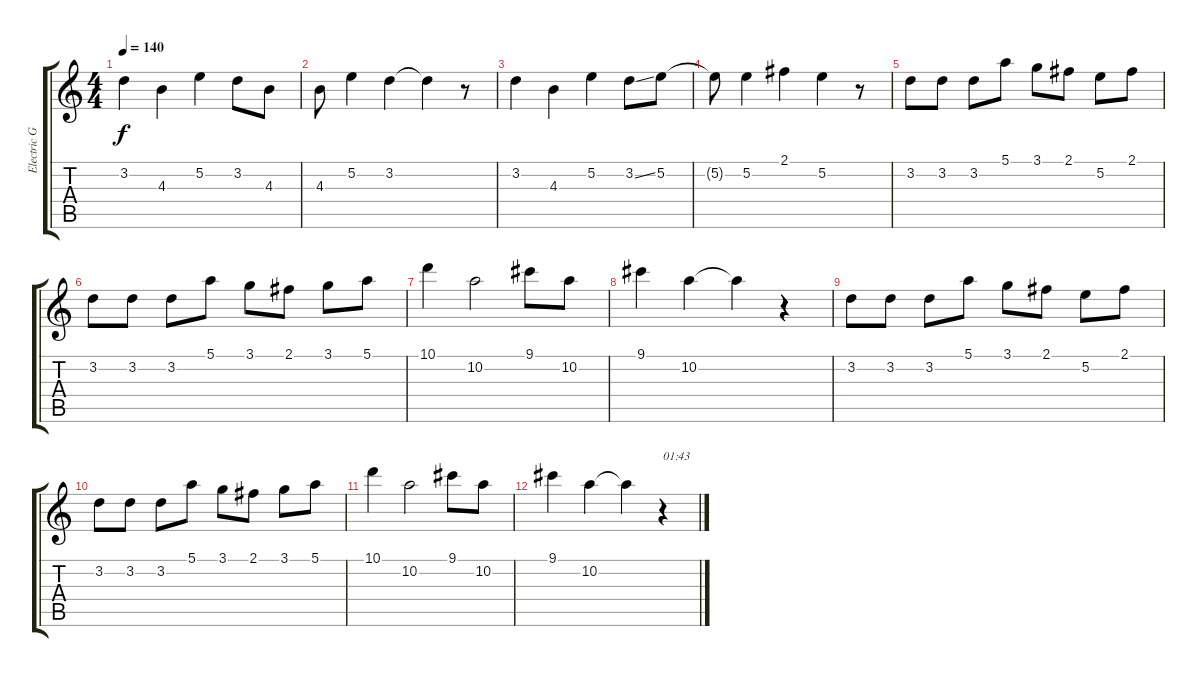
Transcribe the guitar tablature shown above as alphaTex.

\track ("Electric GT" "Electric G") {instrument electricguitarclean}
\staff {score tabs}
\tuning (E4 B3 G3 D3 A2 E2) {hide}
\ts (4 4)
\tempo 140
\clef g2
\ks c
3.2.4{dy f} 4.3.4 5.2.4 3.2.8 4.3.8 |
4.3.8 5.2.4 3.2.4 3.2{t}.4 r.8 |
3.2.4 4.3.4 5.2.4 3.2{ss}.8 5.2.8 |
5.2{t}.8 5.2.4 2.1.4 5.2.4 r.8 |
3.2.8{volume 10 instrument overdrivenguitar} 3.2.8 3.2.8 5.1.8 3.1.8 2.1.8 5.2.8 2.1.8 |
3.2.8 3.2.8 3.2.8 5.1.8 3.1.8 2.1.8 3.1.8 5.1.8 |
10.1.4 10.2.2 9.1.8 10.2.8 |
9.1.4 10.2.4 10.2{t}.4 r.4 |
3.2.8{volume 10 instrument overdrivenguitar} 3.2.8 3.2.8 5.1.8 3.1.8 2.1.8 5.2.8 2.1.8 |
3.2.8 3.2.8 3.2.8 5.1.8 3.1.8 2.1.8 3.1.8 5.1.8 |
10.1.4 10.2.2 9.1.8 10.2.8 |
9.1.4 10.2.4 10.2{t}.4 r.4{txt "01:43"}
